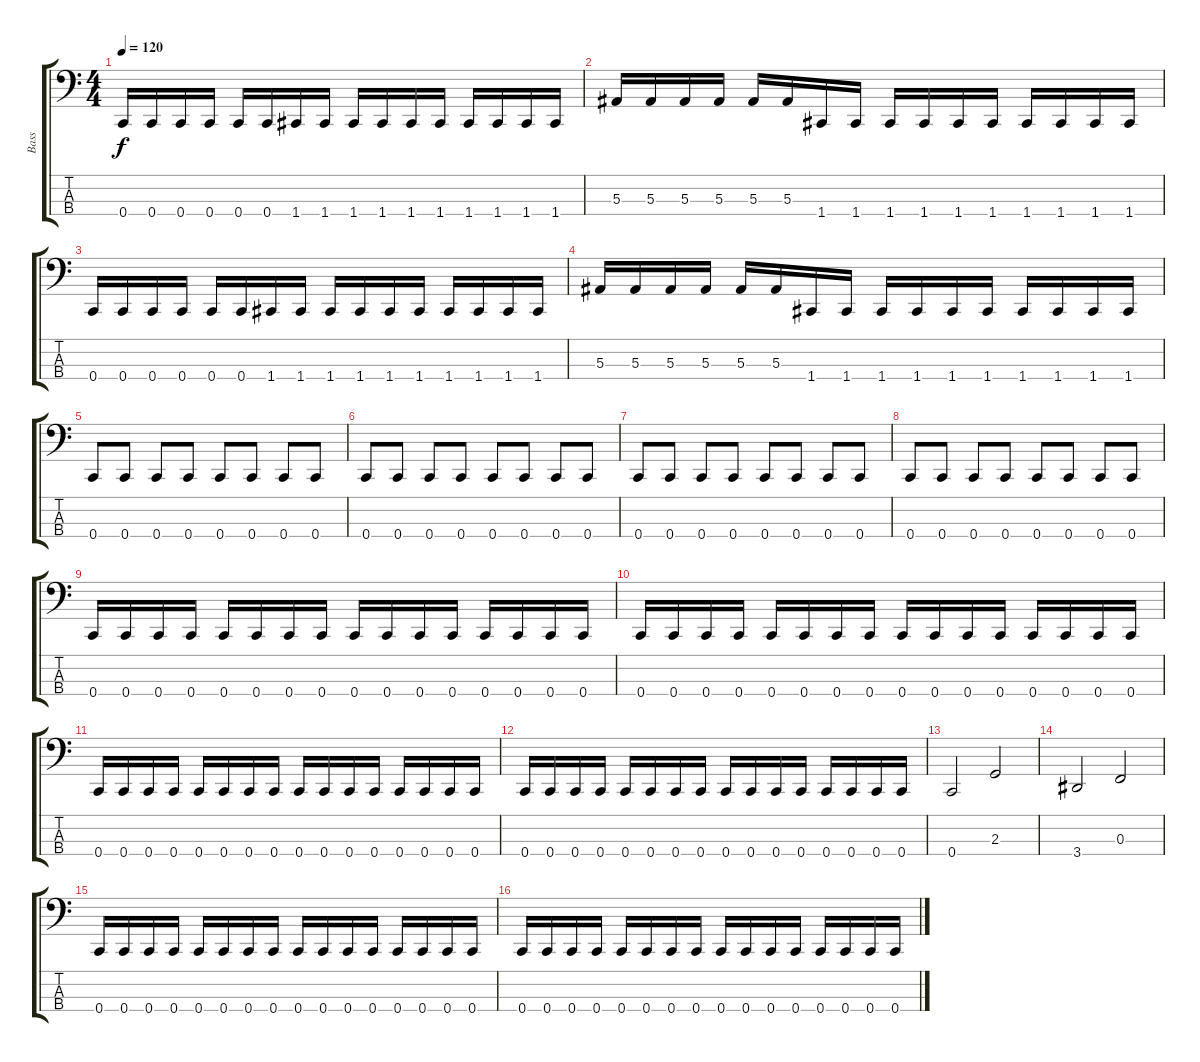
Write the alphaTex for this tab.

\track ("Bass" "Bass") {instrument electricbasspick}
\staff {score tabs}
\tuning (Eb2 Bb1 F1 C1) {hide}
\ts (4 4)
\tempo 120
\clef f4
\ks c
0.4.16{dy f} 0.4.16 0.4.16 0.4.16 0.4.16 0.4.16 1.4.16 1.4.16 1.4.16 1.4.16 1.4.16 1.4.16 1.4.16 1.4.16 1.4.16 1.4.16 |
5.3.16 5.3.16 5.3.16 5.3.16 5.3.16 5.3.16 1.4.16 1.4.16 1.4.16 1.4.16 1.4.16 1.4.16 1.4.16 1.4.16 1.4.16 1.4.16 |
0.4.16 0.4.16 0.4.16 0.4.16 0.4.16 0.4.16 1.4.16 1.4.16 1.4.16 1.4.16 1.4.16 1.4.16 1.4.16 1.4.16 1.4.16 1.4.16 |
5.3.16 5.3.16 5.3.16 5.3.16 5.3.16 5.3.16 1.4.16 1.4.16 1.4.16 1.4.16 1.4.16 1.4.16 1.4.16 1.4.16 1.4.16 1.4.16 |
\section ("" "")
0.4.8 0.4.8 0.4.8 0.4.8 0.4.8 0.4.8 0.4.8 0.4.8 |
0.4.8 0.4.8 0.4.8 0.4.8 0.4.8 0.4.8 0.4.8 0.4.8 |
0.4.8 0.4.8 0.4.8 0.4.8 0.4.8 0.4.8 0.4.8 0.4.8 |
0.4.8 0.4.8 0.4.8 0.4.8 0.4.8 0.4.8 0.4.8 0.4.8 |
\section ("" "")
0.4.16 0.4.16 0.4.16 0.4.16 0.4.16 0.4.16 0.4.16 0.4.16 0.4.16 0.4.16 0.4.16 0.4.16 0.4.16 0.4.16 0.4.16 0.4.16 |
0.4.16 0.4.16 0.4.16 0.4.16 0.4.16 0.4.16 0.4.16 0.4.16 0.4.16 0.4.16 0.4.16 0.4.16 0.4.16 0.4.16 0.4.16 0.4.16 |
0.4.16 0.4.16 0.4.16 0.4.16 0.4.16 0.4.16 0.4.16 0.4.16 0.4.16 0.4.16 0.4.16 0.4.16 0.4.16 0.4.16 0.4.16 0.4.16 |
0.4.16 0.4.16 0.4.16 0.4.16 0.4.16 0.4.16 0.4.16 0.4.16 0.4.16 0.4.16 0.4.16 0.4.16 0.4.16 0.4.16 0.4.16 0.4.16 |
0.4.2 2.3.2 |
3.4.2 0.3.2 |
0.4.16 0.4.16 0.4.16 0.4.16 0.4.16 0.4.16 0.4.16 0.4.16 0.4.16 0.4.16 0.4.16 0.4.16 0.4.16 0.4.16 0.4.16 0.4.16 |
0.4.16 0.4.16 0.4.16 0.4.16 0.4.16 0.4.16 0.4.16 0.4.16 0.4.16 0.4.16 0.4.16 0.4.16 0.4.16 0.4.16 0.4.16 0.4.16
